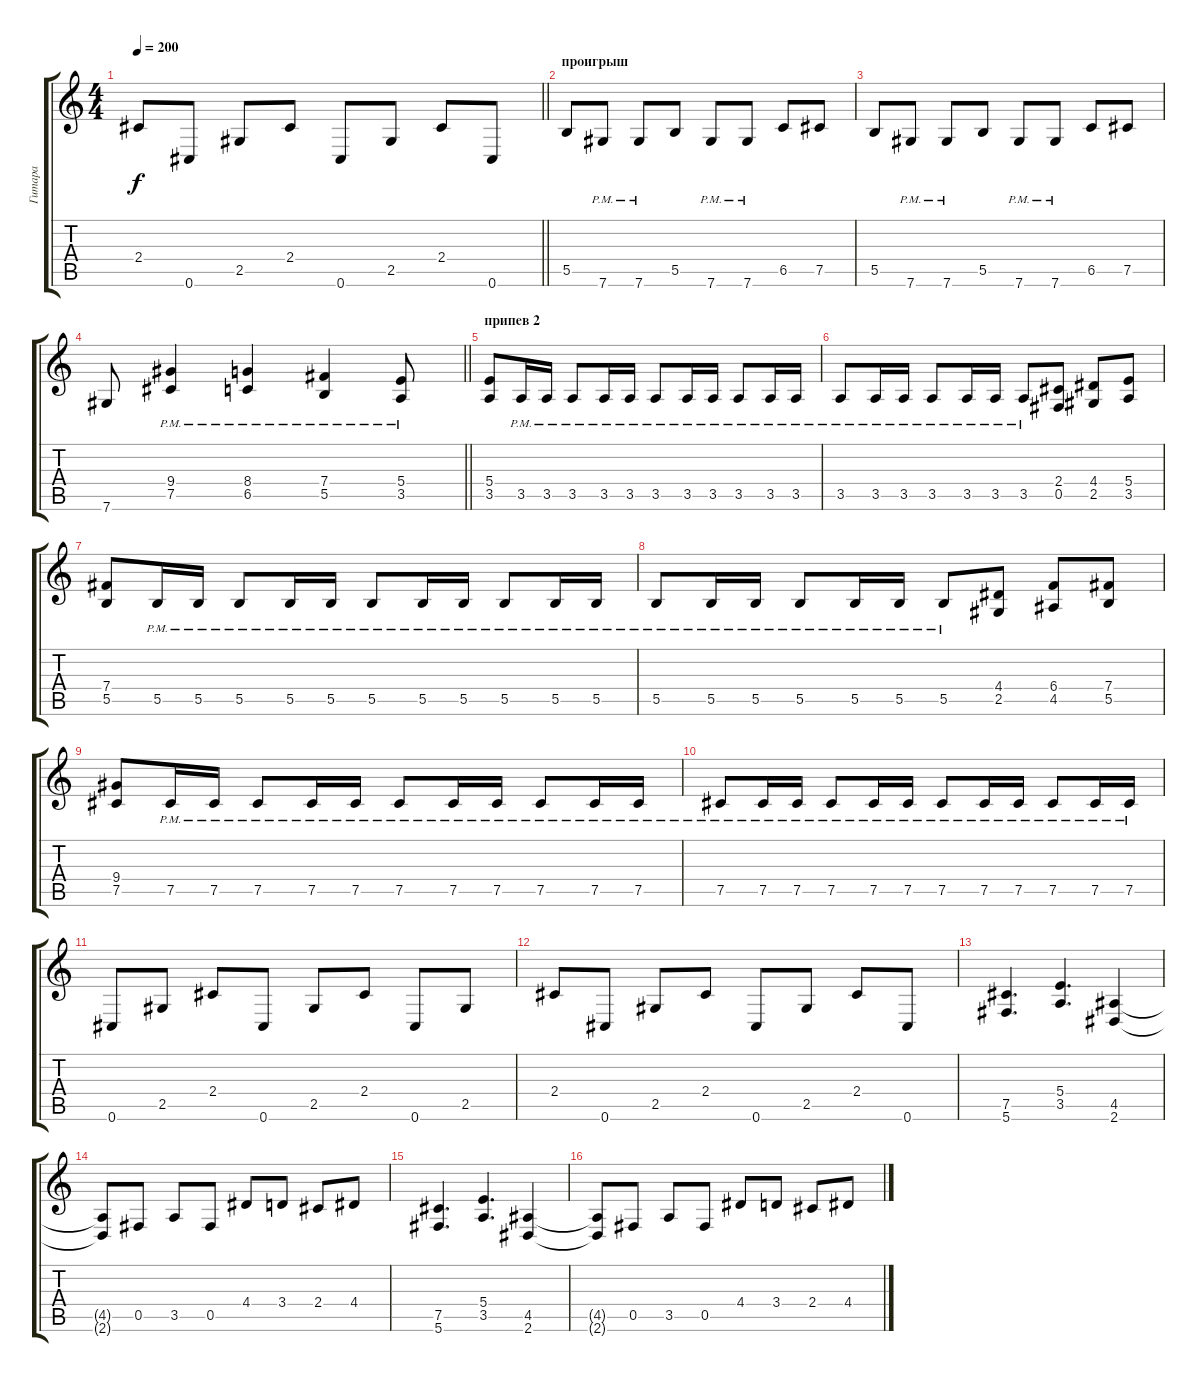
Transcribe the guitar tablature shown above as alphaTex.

\track ("Гитара" "Гитара") {instrument distortionguitar}
\staff {score tabs}
\tuning (Db4 Ab3 E3 B2 Gb2 Db2) {hide}
\ts (4 4)
\tempo 200
\clef g2
\barLineRight lightlight
\ks c
2.4.8{dy f} 0.6.8 2.5.8 2.4.8 0.6.8 2.5.8 2.4.8 0.6.8 |
\section ("" "проигрыш")
5.5.8 7.6{pm}.8 7.6{pm}.8 5.5.8 7.6{pm}.8 7.6{pm}.8 6.5.8 7.5.8 |
5.5.8 7.6{pm}.8 7.6{pm}.8 5.5.8 7.6{pm}.8 7.6{pm}.8 6.5.8 7.5.8 |
\barLineRight lightlight
7.6.8 (9.4{pm} 7.5{pm}).4 (8.4{pm} 6.5{pm}).4 (7.4{pm} 5.5{pm}).4 (5.4{pm} 3.5{pm}).8 |
\section ("" "припев 2")
(5.4 3.5).8 3.5{pm}.16 3.5{pm}.16 3.5{pm}.8 3.5{pm}.16 3.5{pm}.16 3.5{pm}.8 3.5{pm}.16 3.5{pm}.16 3.5{pm}.8 3.5{pm}.16 3.5{pm}.16 |
3.5{pm}.8 3.5{pm}.16 3.5{pm}.16 3.5{pm}.8 3.5{pm}.16 3.5{pm}.16 3.5{pm}.8 (2.4 0.5).8 (4.4 2.5).8 (5.4 3.5).8 |
(7.4 5.5).8 5.5{pm}.16 5.5{pm}.16 5.5{pm}.8 5.5{pm}.16 5.5{pm}.16 5.5{pm}.8 5.5{pm}.16 5.5{pm}.16 5.5{pm}.8 5.5{pm}.16 5.5{pm}.16 |
5.5{pm}.8 5.5{pm}.16 5.5{pm}.16 5.5{pm}.8 5.5{pm}.16 5.5{pm}.16 5.5{pm}.8 (4.4 2.5).8 (6.4 4.5).8 (7.4 5.5).8 |
(9.4 7.5).8 7.5{pm}.16 7.5{pm}.16 7.5{pm}.8 7.5{pm}.16 7.5{pm}.16 7.5{pm}.8 7.5{pm}.16 7.5{pm}.16 7.5{pm}.8 7.5{pm}.16 7.5{pm}.16 |
7.5{pm}.8 7.5{pm}.16 7.5{pm}.16 7.5{pm}.8 7.5{pm}.16 7.5{pm}.16 7.5{pm}.8 7.5{pm}.16 7.5{pm}.16 7.5{pm}.8 7.5{pm}.16 7.5{pm}.16 |
0.6.8 2.5.8 2.4.8 0.6.8 2.5.8 2.4.8 0.6.8 2.5.8 |
2.4.8 0.6.8 2.5.8 2.4.8 0.6.8 2.5.8 2.4.8 0.6.8 |
(7.5 5.6).4{d} (5.4 3.5).4{d} (4.5 2.6).4 |
(4.5{t} 2.6{t}).8 0.5.8 3.5.8 0.5.8 4.4.8 3.4.8 2.4.8 4.4.8 |
(7.5 5.6).4{d} (5.4 3.5).4{d} (4.5 2.6).4 |
(4.5{t} 2.6{t}).8 0.5.8 3.5.8 0.5.8 4.4.8 3.4.8 2.4.8 4.4.8
